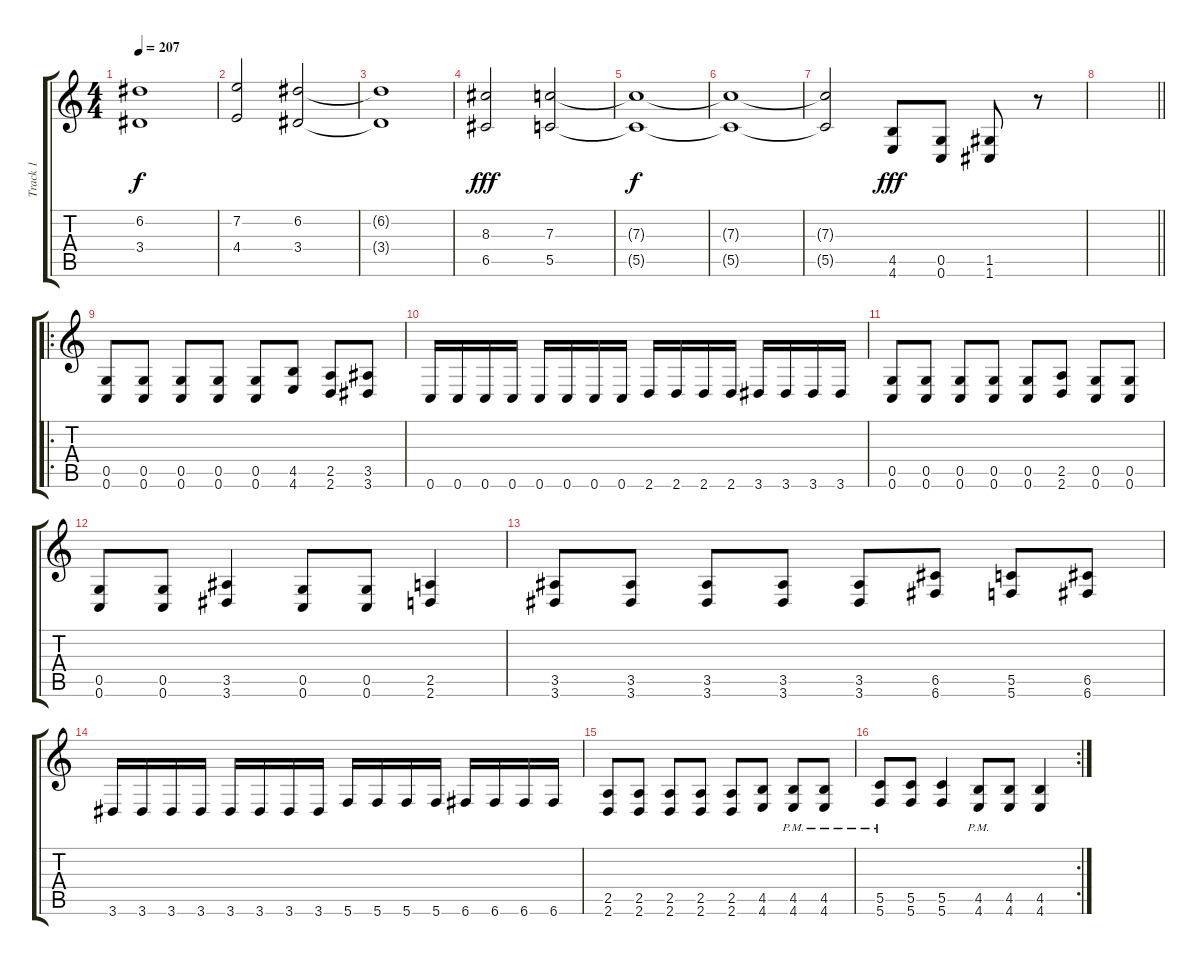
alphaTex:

\track ("Track 1" "Track 1") {instrument distortionguitar}
\staff {score tabs}
\tuning (D4 A3 F3 C3 G2 C2) {hide}
\ts (4 4)
\tempo 207
\clef g2
\ks c
(6.2{t} 3.4{t}).1{dy f} |
(7.2 4.4).2 (6.2 3.4).2 |
(6.2{t} 3.4{t}).1 |
(8.3 6.5).2{dy fff} (7.3 5.5).2 |
(7.3{t} 5.5{t}).1{dy f} |
(7.3{t} 5.5{t}).1 |
(7.3{t} 5.5{t}).2 (4.5 4.6).8{dy fff} (0.5 0.6).8 (1.5 1.6).8 r.8 |
\barLineRight lightlight
|
\ro
\section ("" "")
(0.5 0.6).8 (0.5 0.6).8 (0.5 0.6).8 (0.5 0.6).8 (0.5 0.6).8 (4.5 4.6).8 (2.5 2.6).8 (3.5 3.6).8 |
0.6.16 0.6.16 0.6.16 0.6.16 0.6.16 0.6.16 0.6.16 0.6.16 2.6.16 2.6.16 2.6.16 2.6.16 3.6.16 3.6.16 3.6.16 3.6.16 |
(0.5 0.6).8 (0.5 0.6).8 (0.5 0.6).8 (0.5 0.6).8 (0.5 0.6).8 (2.5 2.6).8 (0.5 0.6).8 (0.5 0.6).8 |
(0.5 0.6).8 (0.5 0.6).8 (3.5 3.6).4 (0.5 0.6).8 (0.5 0.6).8 (2.5 2.6).4 |
(3.5 3.6).8 (3.5 3.6).8 (3.5 3.6).8 (3.5 3.6).8 (3.5 3.6).8 (6.5 6.6).8 (5.5 5.6).8 (6.5 6.6).8 |
3.6.16 3.6.16 3.6.16 3.6.16 3.6.16 3.6.16 3.6.16 3.6.16 5.6.16 5.6.16 5.6.16 5.6.16 6.6.16 6.6.16 6.6.16 6.6.16 |
(2.5 2.6).8 (2.5 2.6).8 (2.5 2.6).8 (2.5 2.6).8 (2.5 2.6).8 (4.5 4.6).8 (4.5{pm} 4.6{pm}).8 (4.5{pm} 4.6{pm}).8 |
\rc 2
(5.5{pm} 5.6{pm}).8 (5.5 5.6).8 (5.5 5.6).4 (4.5{pm} 4.6{pm}).8 (4.5 4.6).8 (4.5 4.6).4
